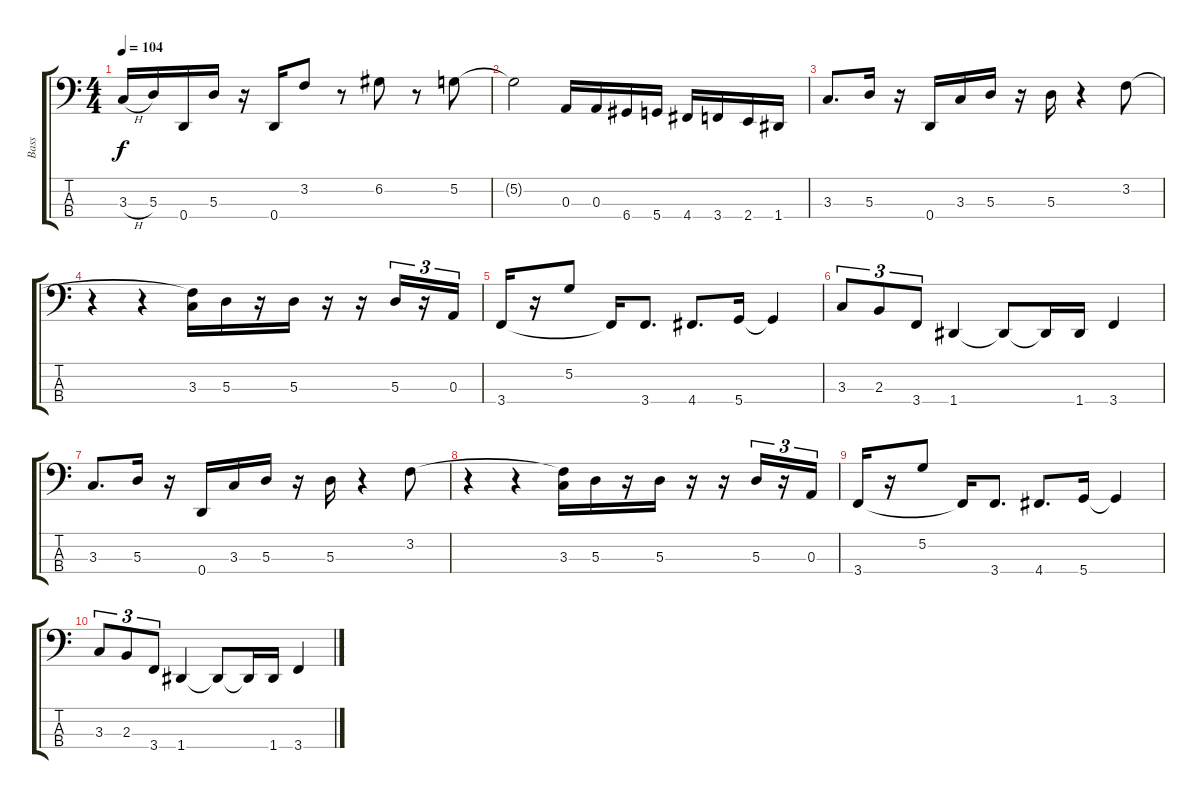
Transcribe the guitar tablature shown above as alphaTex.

\track ("Bass" "Bass") {instrument electricbasspick}
\staff {score tabs}
\tuning (G2 D2 A1 D1) {hide}
\ts (4 4)
\tempo 104
\clef f4
\ks c
3.3{h}.16{dy f} 5.3.16 0.4.16 5.3.16 r.16 0.4.16 3.2.8 r.8 6.2.8 r.8 5.2.8 |
5.2{t}.2 0.3.16 0.3.16 6.4.16 5.4.16 4.4.16 3.4.16 2.4.16 1.4.16 |
3.3.8{d} 5.3.16 r.16 0.4.16 3.3.16 5.3.16 r.16 5.3.16 r.4 3.2.8 |
r.4 r.4 (3.2{t} 3.3).16 5.3.16 r.16 5.3.16 r.16 r.16 5.3.16{tu (3 2)} r.16{tu (3 2)} 0.3.16{tu (3 2)} |
3.4.16 r.16 5.2.8 3.4{t}.16 3.4.8{d} 4.4.8{d} 5.4.16 5.4{t}.4 |
3.3.8{tu (3 2)} 2.3.8{tu (3 2)} 3.4.8{tu (3 2)} 1.4.4 1.4{t}.8 1.4{t}.16 1.4.16 3.4.4 |
3.3.8{d} 5.3.16 r.16 0.4.16 3.3.16 5.3.16 r.16 5.3.16 r.4 3.2.8 |
r.4 r.4 (3.2{t} 3.3).16 5.3.16 r.16 5.3.16 r.16 r.16 5.3.16{tu (3 2)} r.16{tu (3 2)} 0.3.16{tu (3 2)} |
3.4.16 r.16 5.2.8 3.4{t}.16 3.4.8{d} 4.4.8{d} 5.4.16 5.4{t}.4 |
3.3.8{tu (3 2)} 2.3.8{tu (3 2)} 3.4.8{tu (3 2)} 1.4.4 1.4{t}.8 1.4{t}.16 1.4.16 3.4.4
